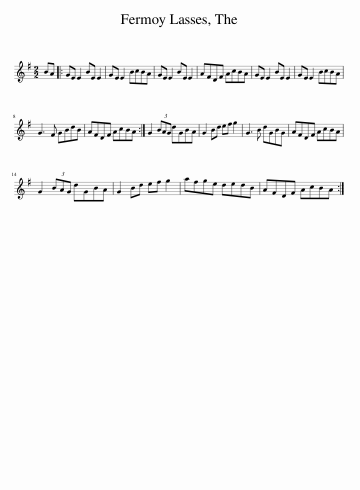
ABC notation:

X:1
L:1/8
M:2/2
I:linebreak $
K:G
V:1 treble
V:1
 BA |: GE E2 BE E2 | GE E2 BcBA | GE E2 BE E2 | AFDF AcBA | %5
 GE E2 BE E2 | GE E2 BcBA |$ G3 F GBdB | AFDF AcBA :| G2 (3BAG dGBA | %10
 G2 Bd ef g2 | G3 B dGBG | AFDF AcBA |$ G2 (3BAG dGBA | G2 Bd ef g2 | %15
 afge dedB | AFDF AcBA :| %17
